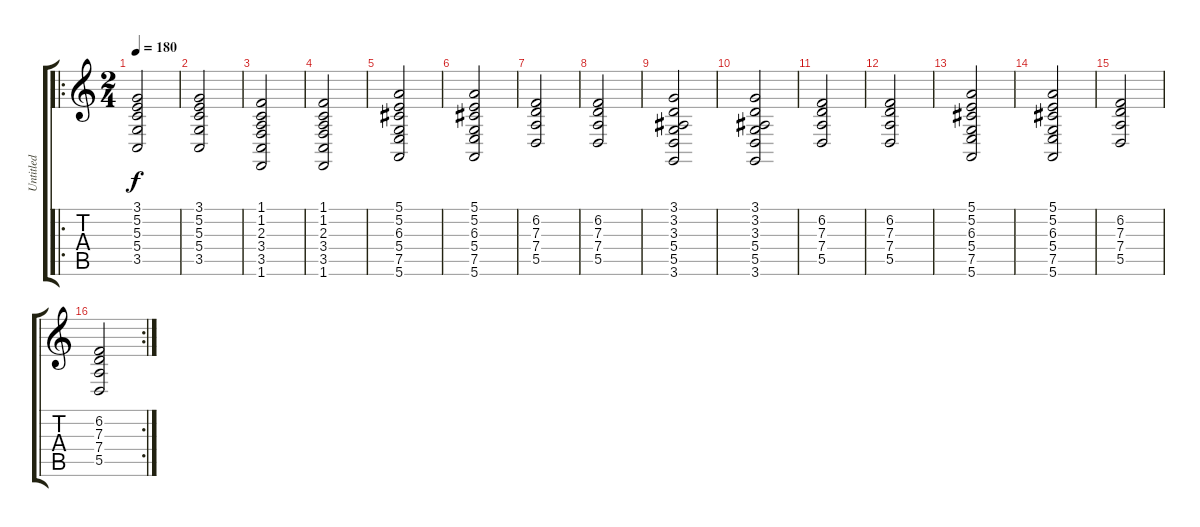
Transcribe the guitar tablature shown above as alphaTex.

\track ("Untitled" "Untitled") {instrument electricgrandpiano}
\staff {score tabs}
\tuning (E4 B3 G3 D3 A2 E2) {hide}
\ro
\ts (2 4)
\tempo 180
\clef g2
\ks c
(3.1 5.2 5.3 5.4 3.5).2{dy f} |
(3.1 5.2 5.3 5.4 3.5).2 |
(1.1 1.2 2.3 3.4 3.5 1.6).2 |
(1.1 1.2 2.3 3.4 3.5 1.6).2 |
(5.1 5.2 6.3 5.4 7.5 5.6).2 |
(5.1 5.2 6.3 5.4 7.5 5.6).2 |
(6.2 7.3 7.4 5.5).2 |
(6.2 7.3 7.4 5.5).2 |
(3.1 3.2 3.3 5.4 5.5 3.6).2 |
(3.1 3.2 3.3 5.4 5.5 3.6).2 |
(6.2 7.3 7.4 5.5).2 |
(6.2 7.3 7.4 5.5).2 |
(5.1 5.2 6.3 5.4 7.5 5.6).2 |
(5.1 5.2 6.3 5.4 7.5 5.6).2 |
(6.2 7.3 7.4 5.5).2 |
\rc 2
(6.2 7.3 7.4 5.5).2
